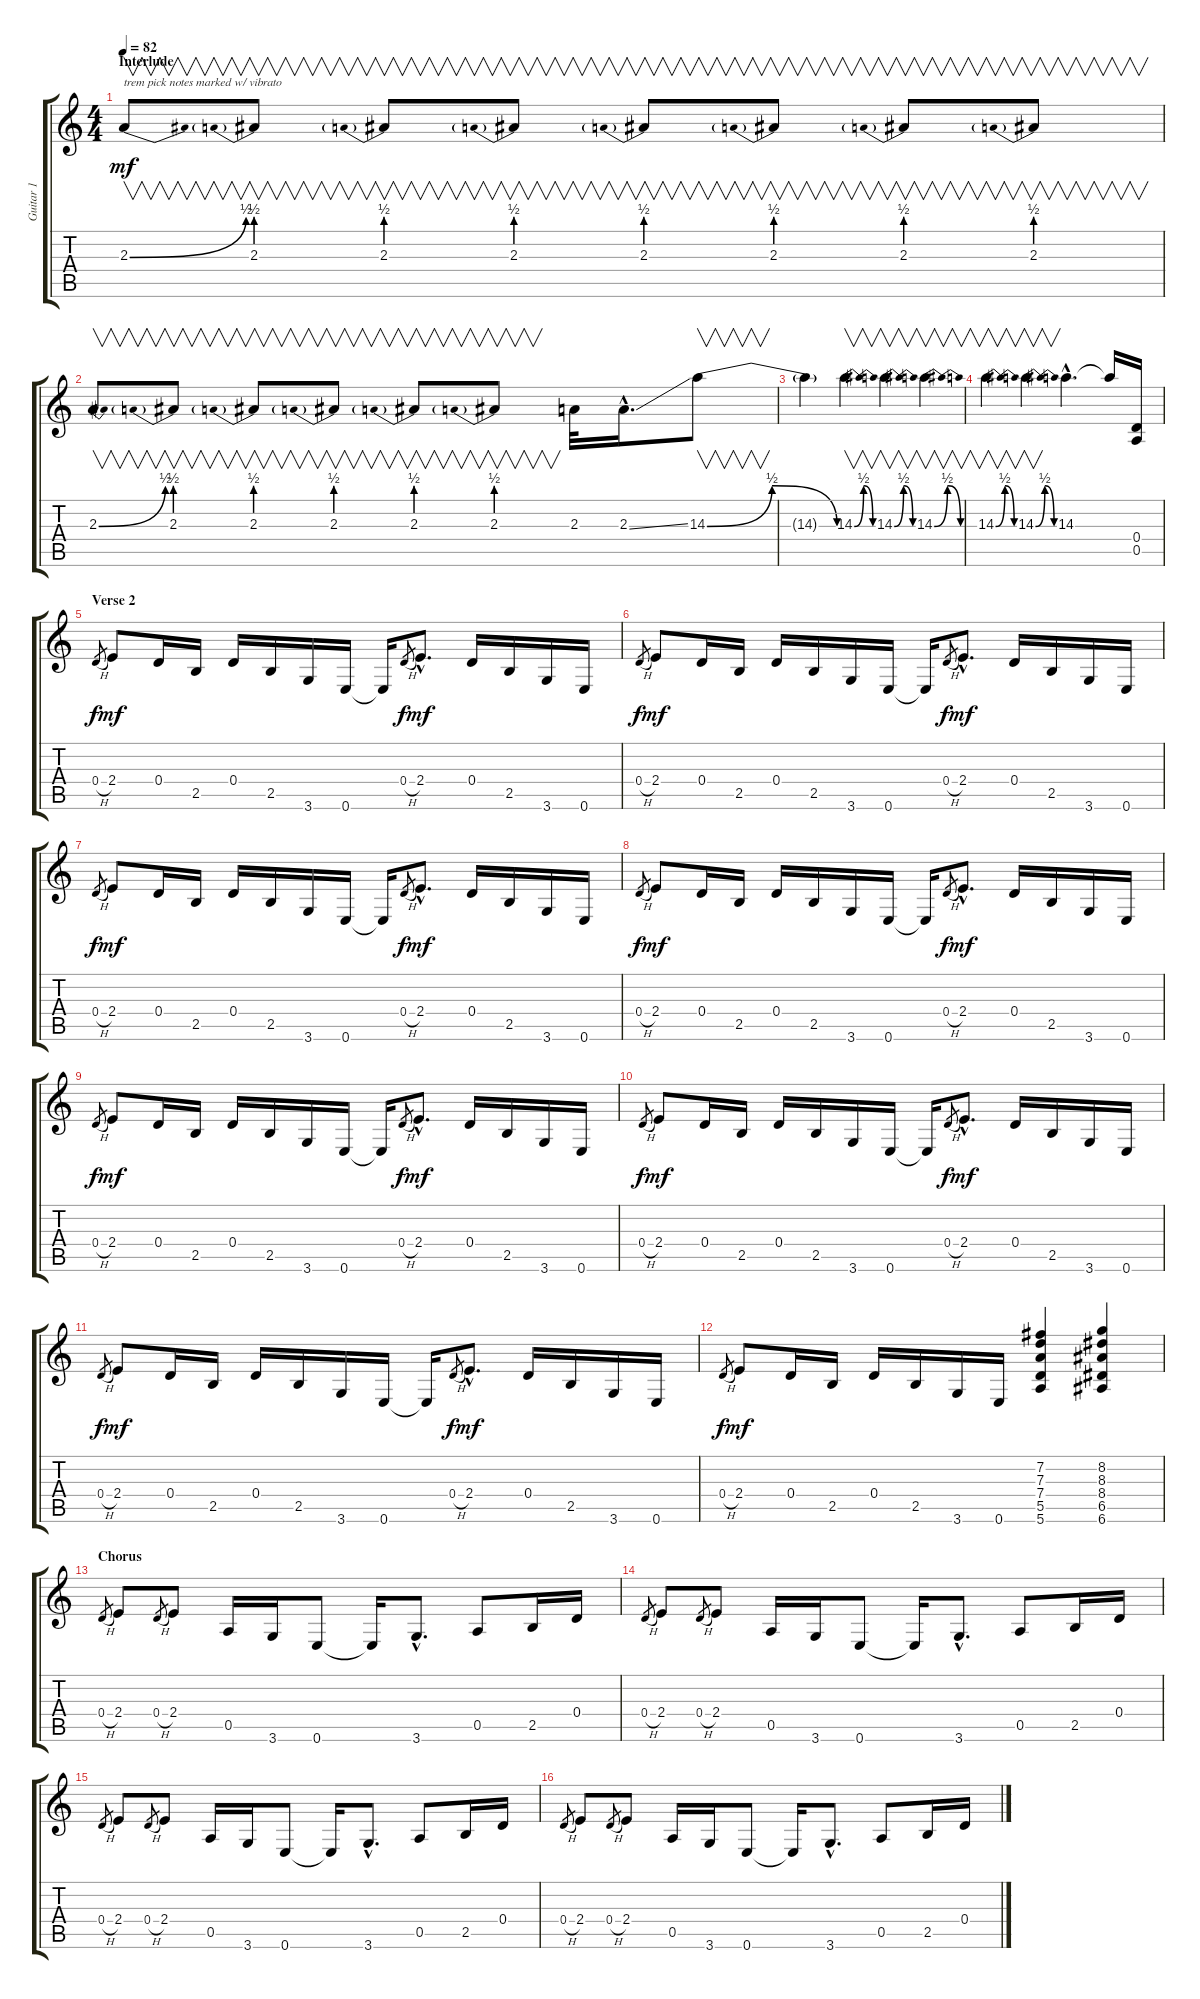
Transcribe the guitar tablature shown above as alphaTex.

\track ("Guitar 1" "Guitar 1") {instrument distortionguitar}
\staff {score tabs}
\tuning (E4 B3 G3 D3 A2 E2) {hide}
\ts (4 4)
\section ("" "Interlude")
\tempo 82
\clef g2
\ks c
2.3{be (bend 0 0 60 2)}.8{v txt "trem pick notes marked w/ vibrato" dy mf} 2.3{be (prebend 0 2 60 2)}.8{v} 2.3{be (prebend 0 2 60 2)}.8{v} 2.3{be (prebend 0 2 60 2)}.8{v} 2.3{be (prebend 0 2 60 2)}.8{v} 2.3{be (prebend 0 2 60 2)}.8{v} 2.3{be (prebend 0 2 60 2)}.8{v} 2.3{be (prebend 0 2 60 2)}.8{v} |
2.3{be (bend 0 0 60 2)}.8{v} 2.3{be (prebend 0 2 60 2)}.8{v} 2.3{be (prebend 0 2 60 2)}.8{v} 2.3{be (prebend 0 2 60 2)}.8{v} 2.3{be (prebend 0 2 60 2)}.8{v} 2.3{be (prebend 0 2 60 2)}.8{v} 2.3.32 2.3{ss hac}.16{d} 14.3{be (bendrelease 0 0 40 2 40 2 60 0)}.8{v} |
14.3{t}.4 14.3{be (bendrelease 0 0 30 2 30 2 60 0)}.4{v} 14.3{be (bendrelease 0 0 30 2 30 2 60 0)}.4{v} 14.3{be (bendrelease 0 0 30 2 30 2 60 0)}.4{v} |
14.3{be (bendrelease 0 0 30 2 30 2 60 0)}.4{v} 14.3{be (bendrelease 0 0 45 2 45 2 60 0)}.4{v} 14.3{hac}.4{d} 14.3{t}.16 (0.4 0.5).16 |
\section ("" "Verse 2")
0.4{h}.8{gr dy f} 2.4.8{dy mf} 0.4.16 2.5.16 0.4.16 2.5.16 3.6.16 0.6.16 0.6{t}.16 0.4{h}.8{gr dy f} 2.4{hac}.8{d dy mf} 0.4.16 2.5.16 3.6.16 0.6.16 |
0.4{h}.8{gr dy f} 2.4.8{dy mf} 0.4.16 2.5.16 0.4.16 2.5.16 3.6.16 0.6.16 0.6{t}.16 0.4{h}.8{gr dy f} 2.4{hac}.8{d dy mf} 0.4.16 2.5.16 3.6.16 0.6.16 |
0.4{h}.8{gr dy f} 2.4.8{dy mf} 0.4.16 2.5.16 0.4.16 2.5.16 3.6.16 0.6.16 0.6{t}.16 0.4{h}.8{gr dy f} 2.4{hac}.8{d dy mf} 0.4.16 2.5.16 3.6.16 0.6.16 |
0.4{h}.8{gr dy f} 2.4.8{dy mf} 0.4.16 2.5.16 0.4.16 2.5.16 3.6.16 0.6.16 0.6{t}.16 0.4{h}.8{gr dy f} 2.4{hac}.8{d dy mf} 0.4.16 2.5.16 3.6.16 0.6.16 |
0.4{h}.8{gr dy f} 2.4.8{dy mf} 0.4.16 2.5.16 0.4.16 2.5.16 3.6.16 0.6.16 0.6{t}.16 0.4{h}.8{gr dy f} 2.4{hac}.8{d dy mf} 0.4.16 2.5.16 3.6.16 0.6.16 |
0.4{h}.8{gr dy f} 2.4.8{dy mf} 0.4.16 2.5.16 0.4.16 2.5.16 3.6.16 0.6.16 0.6{t}.16 0.4{h}.8{gr dy f} 2.4{hac}.8{d dy mf} 0.4.16 2.5.16 3.6.16 0.6.16 |
0.4{h}.8{gr dy f} 2.4.8{dy mf} 0.4.16 2.5.16 0.4.16 2.5.16 3.6.16 0.6.16 0.6{t}.16 0.4{h}.8{gr dy f} 2.4{hac}.8{d dy mf} 0.4.16 2.5.16 3.6.16 0.6.16 |
0.4{h}.8{gr dy f} 2.4.8{dy mf} 0.4.16 2.5.16 0.4.16 2.5.16 3.6.16 0.6.16 (7.2 7.3 7.4 5.5 5.6).4 (8.2 8.3 8.4 6.5 6.6).4 |
\section ("" "Chorus")
0.4{h}.8{gr} 2.4.8 0.4{h}.8{gr} 2.4.8 0.5.16 3.6.16 0.6.8 0.6{t}.16 3.6{hac}.8{d} 0.5.8 2.5.16 0.4.16 |
0.4{h}.8{gr} 2.4.8 0.4{h}.8{gr} 2.4.8 0.5.16 3.6.16 0.6.8 0.6{t}.16 3.6{hac}.8{d} 0.5.8 2.5.16 0.4.16 |
0.4{h}.8{gr} 2.4.8 0.4{h}.8{gr} 2.4.8 0.5.16 3.6.16 0.6.8 0.6{t}.16 3.6{hac}.8{d} 0.5.8 2.5.16 0.4.16 |
0.4{h}.8{gr} 2.4.8 0.4{h}.8{gr} 2.4.8 0.5.16 3.6.16 0.6.8 0.6{t}.16 3.6{hac}.8{d} 0.5.8 2.5.16 0.4.16
